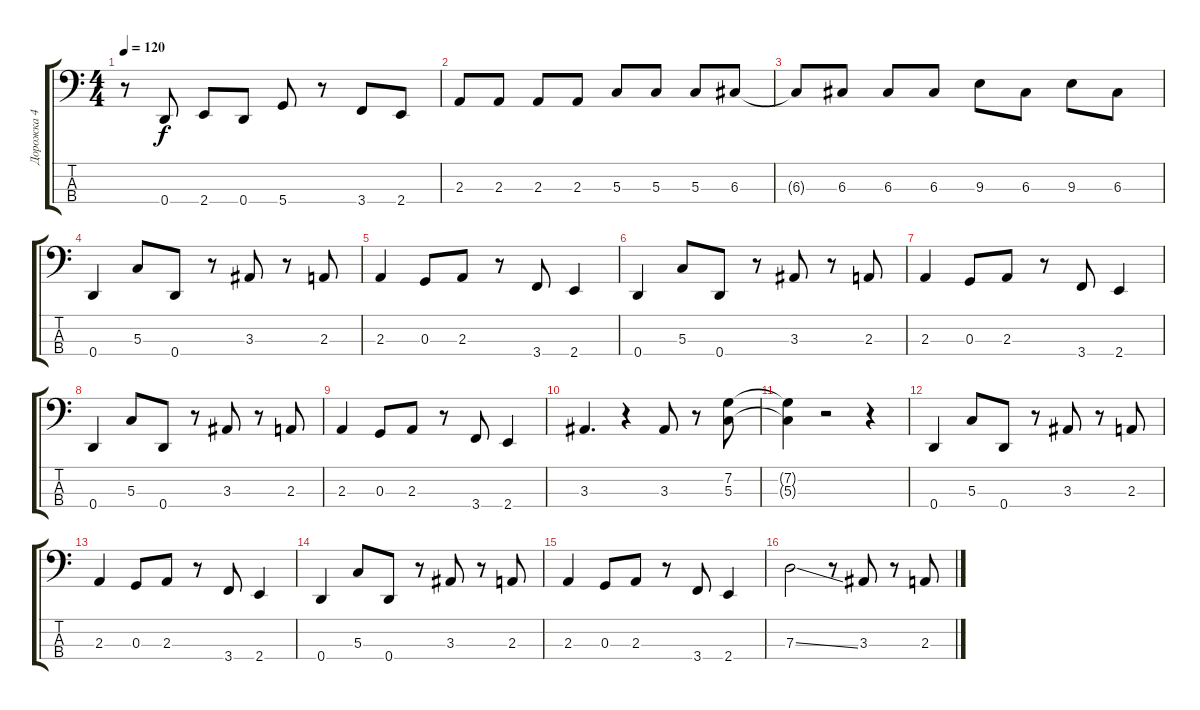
\track ("Дорожка 4" "Дорожка 4") {instrument electricbassfinger}
\staff {score tabs}
\tuning (F2 C2 G1 D1) {hide}
\ts (4 4)
\tempo 120
\clef f4
\ks c
r.8{dy f} 0.4.8 2.4.8 0.4.8 5.4.8 r.8 3.4.8 2.4.8 |
2.3.8 2.3.8 2.3.8 2.3.8 5.3.8 5.3.8 5.3.8 6.3.8 |
6.3{t}.8 6.3.8 6.3.8 6.3.8 9.3.8 6.3.8 9.3.8 6.3.8 |
0.4.4 5.3.8 0.4.8 r.8 3.3.8 r.8 2.3.8 |
2.3.4 0.3.8 2.3.8 r.8 3.4.8 2.4.4 |
0.4.4 5.3.8 0.4.8 r.8 3.3.8 r.8 2.3.8 |
2.3.4 0.3.8 2.3.8 r.8 3.4.8 2.4.4 |
0.4.4 5.3.8 0.4.8 r.8 3.3.8 r.8 2.3.8 |
2.3.4 0.3.8 2.3.8 r.8 3.4.8 2.4.4 |
3.3.4{d} r.4 3.3.8 r.8 (7.2 5.3).8 |
(7.2{t} 5.3{t}).4 r.2 r.4 |
0.4.4 5.3.8 0.4.8 r.8 3.3.8 r.8 2.3.8 |
2.3.4 0.3.8 2.3.8 r.8 3.4.8 2.4.4 |
0.4.4 5.3.8 0.4.8 r.8 3.3.8 r.8 2.3.8 |
2.3.4 0.3.8 2.3.8 r.8 3.4.8 2.4.4 |
7.3{ss}.2 r.8 3.3.8 r.8 2.3.8
